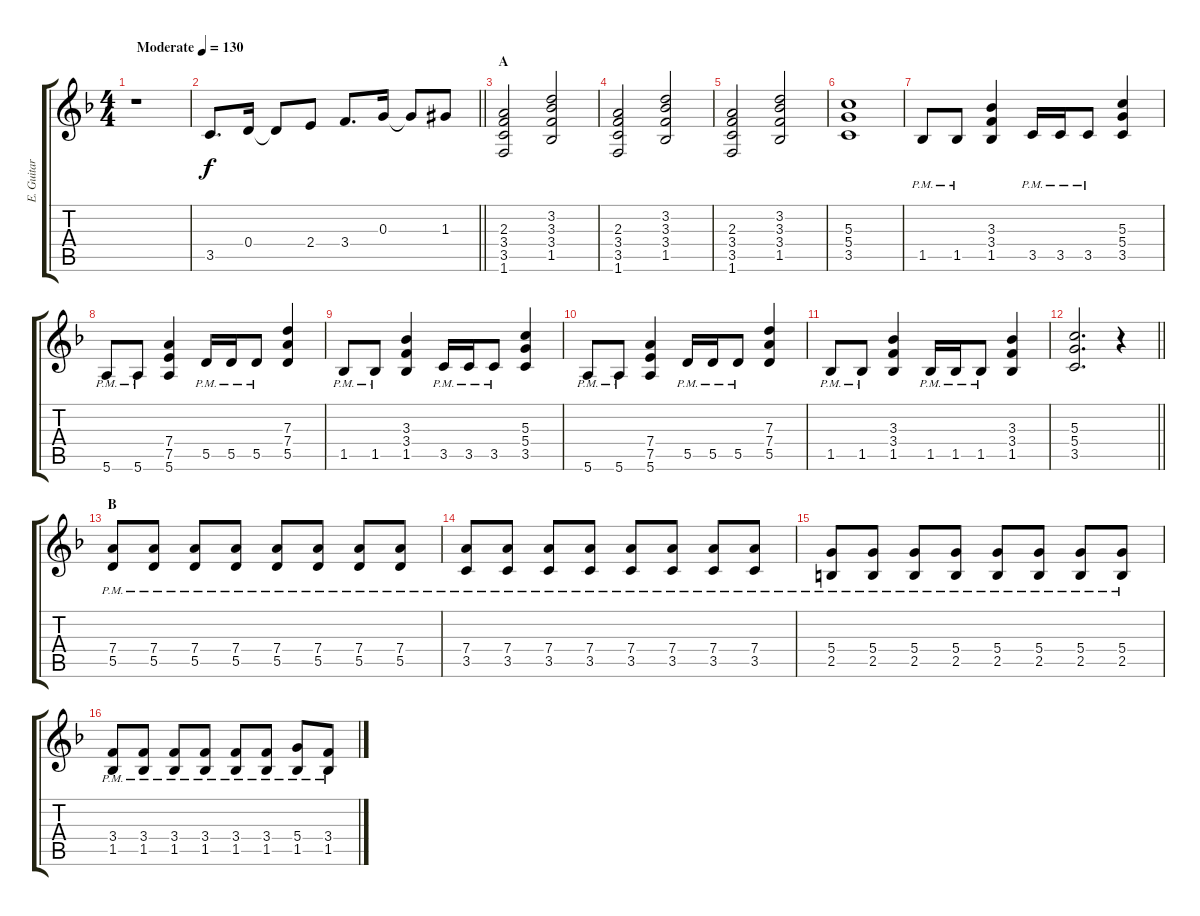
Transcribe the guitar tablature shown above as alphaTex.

\track ("E. Guitar II" "E. Guitar ") {instrument overdrivenguitar}
\staff {score tabs}
\tuning (E4 B3 G3 D3 A2 E2) {hide}
\ts (4 4)
\tempo (130 "Moderate")
\clef g2
\ks f
r.1{dy f instrument overdrivenguitar} |
\barLineRight lightlight
3.5.8{d} 0.4.16 0.4{t}.8 2.4.8 3.4.8{d} 0.3.16 0.3{t}.8 1.3{acc #}.8 |
\section ("" "A")
(2.3 3.4 3.5 1.6).2 (3.2 3.3 3.4 1.5).2 |
(2.3 3.4 3.5 1.6).2 (3.2 3.3 3.4 1.5).2 |
(2.3 3.4 3.5 1.6).2 (3.2 3.3 3.4 1.5).2 |
(5.3 5.4 3.5).1 |
1.5{pm}.8 1.5{pm}.8 (3.3 3.4 1.5).4 3.5{pm}.16 3.5{pm}.16 3.5{pm}.8 (5.3 5.4 3.5).4 |
5.6{pm}.8 5.6{pm}.8 (7.4 7.5 5.6).4 5.5{pm}.16 5.5{pm}.16 5.5{pm}.8 (7.3 7.4 5.5).4 |
1.5{pm}.8 1.5{pm}.8 (3.3 3.4 1.5).4 3.5{pm}.16 3.5{pm}.16 3.5{pm}.8 (5.3 5.4 3.5).4 |
5.6{pm}.8 5.6{pm}.8 (7.4 7.5 5.6).4 5.5{pm}.16 5.5{pm}.16 5.5{pm}.8 (7.3 7.4 5.5).4 |
1.5{pm}.8 1.5{pm}.8 (3.3 3.4 1.5).4 1.5{pm}.16 1.5{pm}.16 1.5{pm}.8 (3.3 3.4 1.5).4 |
\barLineRight lightlight
(5.3 5.4 3.5).2{d} r.4 |
\section ("" "B")
(7.4{pm} 5.5{pm}).8 (7.4{pm} 5.5{pm}).8 (7.4{pm} 5.5{pm}).8 (7.4{pm} 5.5{pm}).8 (7.4{pm} 5.5{pm}).8 (7.4{pm} 5.5{pm}).8 (7.4{pm} 5.5{pm}).8 (7.4{pm} 5.5{pm}).8 |
(7.4{pm} 3.5{pm}).8 (7.4{pm} 3.5{pm}).8 (7.4{pm} 3.5{pm}).8 (7.4{pm} 3.5{pm}).8 (7.4{pm} 3.5{pm}).8 (7.4{pm} 3.5{pm}).8 (7.4{pm} 3.5{pm}).8 (7.4{pm} 3.5{pm}).8 |
(5.4{pm} 2.5{pm}).8 (5.4{pm} 2.5{pm}).8 (5.4{pm} 2.5{pm}).8 (5.4{pm} 2.5{pm}).8 (5.4{pm} 2.5{pm}).8 (5.4{pm} 2.5{pm}).8 (5.4{pm} 2.5{pm}).8 (5.4{pm} 2.5{pm}).8 |
(3.4{pm} 1.5{pm}).8 (3.4{pm} 1.5{pm}).8 (3.4{pm} 1.5{pm}).8 (3.4{pm} 1.5{pm}).8 (3.4{pm} 1.5{pm}).8 (3.4{pm} 1.5{pm}).8 (5.4{pm} 1.5{pm}).8 (3.4{pm} 1.5{pm}).8
